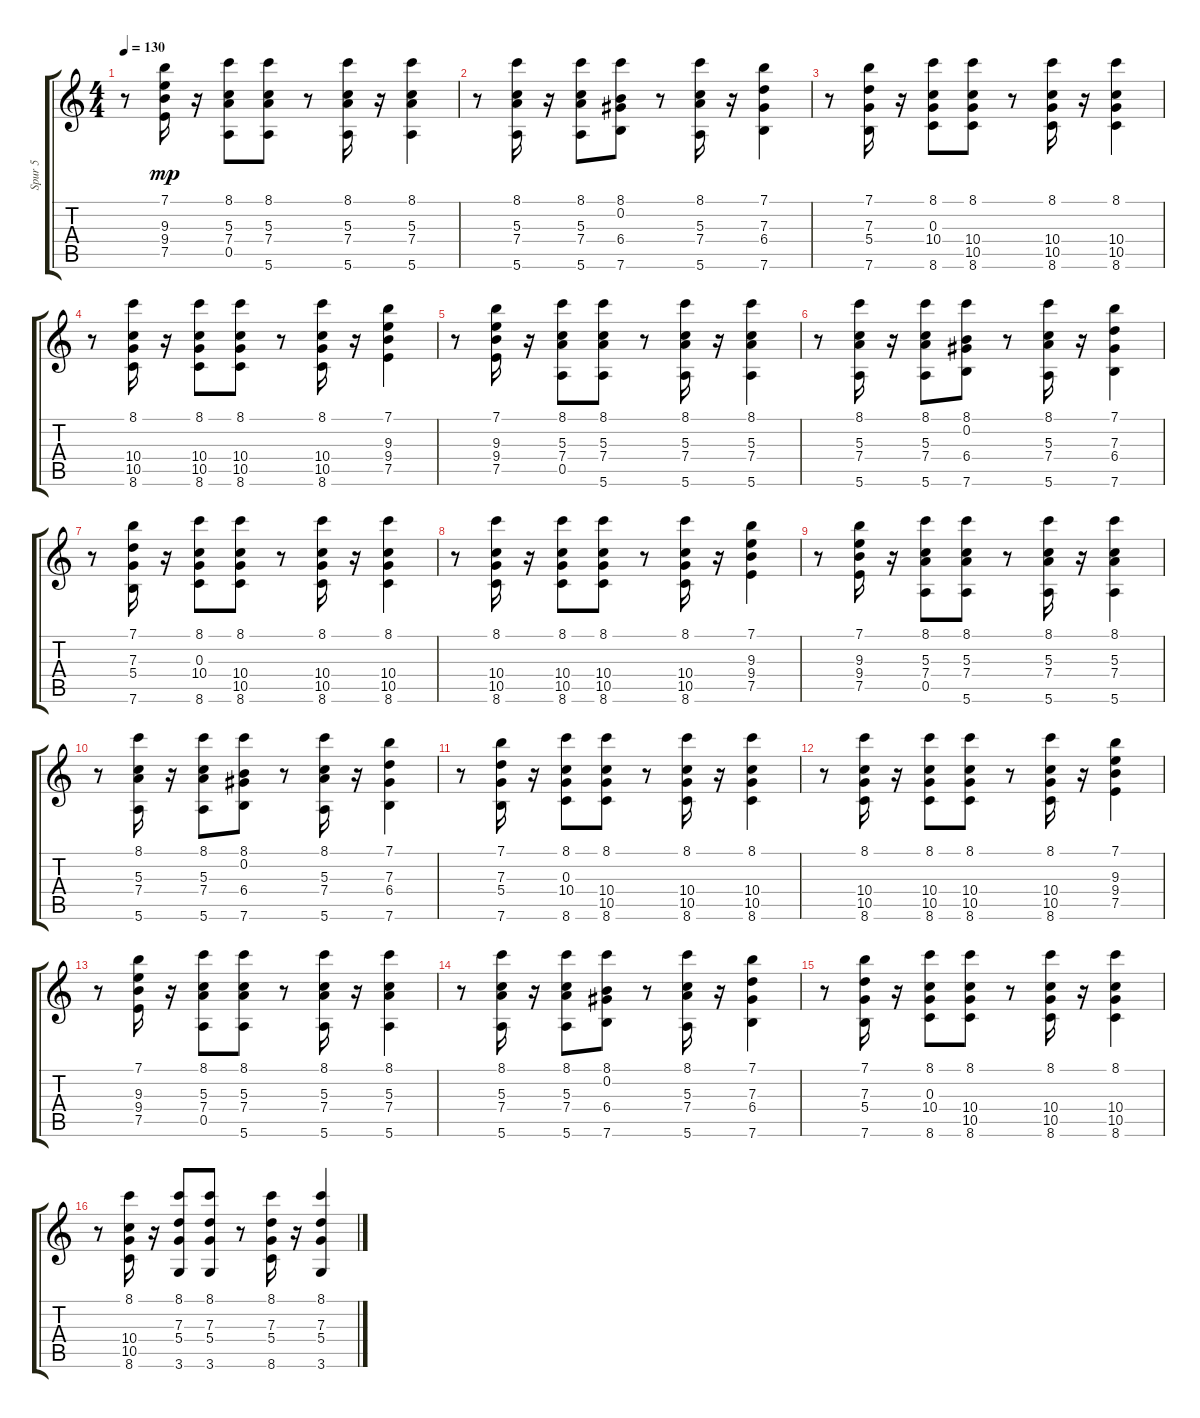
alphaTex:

\track ("Spur 5" "Spur 5") {instrument electricguitarjazz}
\staff {score tabs}
\tuning (E4 B3 G3 D3 A2 E2) {hide}
\ts (4 4)
\tempo 130
\clef g2
\ks c
r.8{dy mp} (7.1 9.3 9.4 7.5).16 r.16 (8.1 5.3 7.4 0.5).8 (8.1 5.3 7.4 5.6).8 r.8 (8.1 5.3 7.4 5.6).16 r.16 (8.1 5.3 7.4 5.6).4 |
r.8 (8.1 5.3 7.4 5.6).16 r.16 (8.1 5.3 7.4 5.6).8 (8.1 0.2 6.4 7.6).8 r.8 (8.1 5.3 7.4 5.6).16 r.16 (7.1 7.3 6.4 7.6).4 |
r.8 (7.1 7.3 5.4 7.6).16 r.16 (8.1 0.3 10.4 8.6).8 (8.1 10.4 10.5 8.6).8 r.8 (8.1 10.4 10.5 8.6).16 r.16 (8.1 10.4 10.5 8.6).4 |
r.8 (8.1 10.4 10.5 8.6).16 r.16 (8.1 10.4 10.5 8.6).8 (8.1 10.4 10.5 8.6).8 r.8 (8.1 10.4 10.5 8.6).16 r.16 (7.1 9.3 9.4 7.5).4 |
r.8 (7.1 9.3 9.4 7.5).16 r.16 (8.1 5.3 7.4 0.5).8 (8.1 5.3 7.4 5.6).8 r.8 (8.1 5.3 7.4 5.6).16 r.16 (8.1 5.3 7.4 5.6).4 |
r.8 (8.1 5.3 7.4 5.6).16 r.16 (8.1 5.3 7.4 5.6).8 (8.1 0.2 6.4 7.6).8 r.8 (8.1 5.3 7.4 5.6).16 r.16 (7.1 7.3 6.4 7.6).4 |
r.8 (7.1 7.3 5.4 7.6).16 r.16 (8.1 0.3 10.4 8.6).8 (8.1 10.4 10.5 8.6).8 r.8 (8.1 10.4 10.5 8.6).16 r.16 (8.1 10.4 10.5 8.6).4 |
r.8 (8.1 10.4 10.5 8.6).16 r.16 (8.1 10.4 10.5 8.6).8 (8.1 10.4 10.5 8.6).8 r.8 (8.1 10.4 10.5 8.6).16 r.16 (7.1 9.3 9.4 7.5).4 |
r.8 (7.1 9.3 9.4 7.5).16 r.16 (8.1 5.3 7.4 0.5).8 (8.1 5.3 7.4 5.6).8 r.8 (8.1 5.3 7.4 5.6).16 r.16 (8.1 5.3 7.4 5.6).4 |
r.8 (8.1 5.3 7.4 5.6).16 r.16 (8.1 5.3 7.4 5.6).8 (8.1 0.2 6.4 7.6).8 r.8 (8.1 5.3 7.4 5.6).16 r.16 (7.1 7.3 6.4 7.6).4 |
r.8 (7.1 7.3 5.4 7.6).16 r.16 (8.1 0.3 10.4 8.6).8 (8.1 10.4 10.5 8.6).8 r.8 (8.1 10.4 10.5 8.6).16 r.16 (8.1 10.4 10.5 8.6).4 |
r.8 (8.1 10.4 10.5 8.6).16 r.16 (8.1 10.4 10.5 8.6).8 (8.1 10.4 10.5 8.6).8 r.8 (8.1 10.4 10.5 8.6).16 r.16 (7.1 9.3 9.4 7.5).4 |
r.8 (7.1 9.3 9.4 7.5).16 r.16 (8.1 5.3 7.4 0.5).8 (8.1 5.3 7.4 5.6).8 r.8 (8.1 5.3 7.4 5.6).16 r.16 (8.1 5.3 7.4 5.6).4 |
r.8 (8.1 5.3 7.4 5.6).16 r.16 (8.1 5.3 7.4 5.6).8 (8.1 0.2 6.4 7.6).8 r.8 (8.1 5.3 7.4 5.6).16 r.16 (7.1 7.3 6.4 7.6).4 |
r.8 (7.1 7.3 5.4 7.6).16 r.16 (8.1 0.3 10.4 8.6).8 (8.1 10.4 10.5 8.6).8 r.8 (8.1 10.4 10.5 8.6).16 r.16 (8.1 10.4 10.5 8.6).4 |
r.8 (8.1 10.4 10.5 8.6).16 r.16 (8.1 7.3 5.4 3.6).8 (8.1 7.3 5.4 3.6).8 r.8 (8.1 7.3 5.4 8.6).16 r.16 (8.1 7.3 5.4 3.6).4
